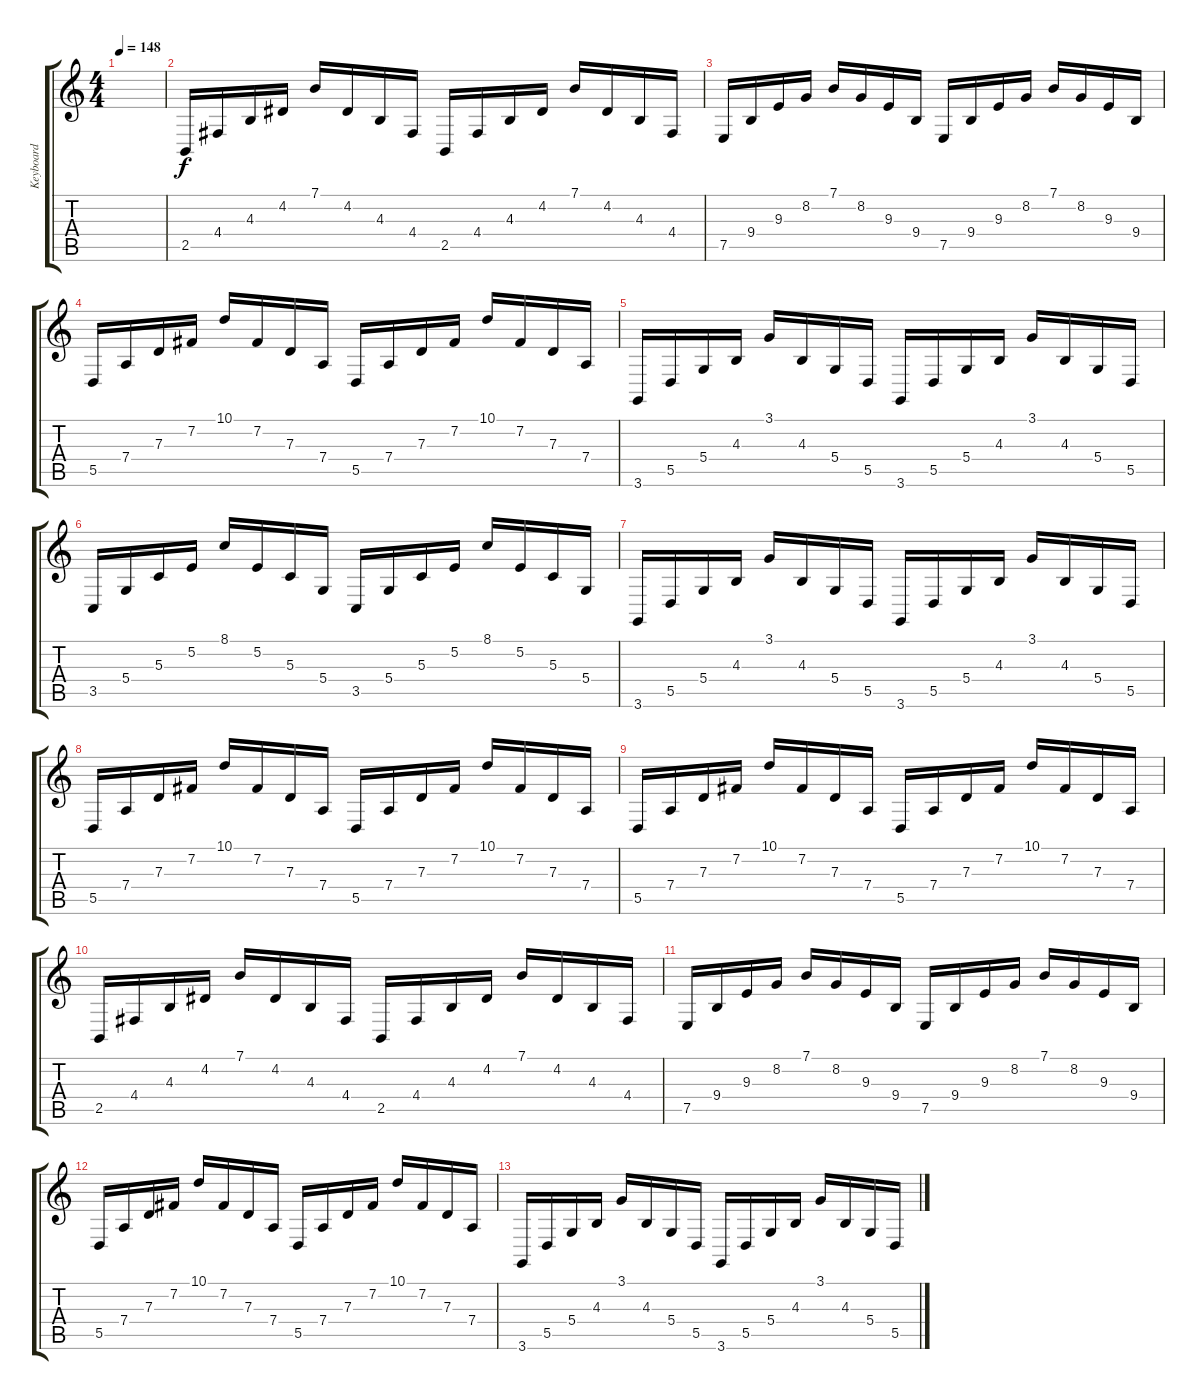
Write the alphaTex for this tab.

\track ("Keyboard" "Keyboard") {instrument lead4chiff}
\staff {score tabs}
\tuning (E4 B3 G3 D3 A2 E2) {hide}
\ts (4 4)
\tempo 148
\clef g2
\ks c
|
2.5.16 4.4.16 4.3.16 4.2.16 7.1.16 4.2.16 4.3.16 4.4.16 2.5.16 4.4.16 4.3.16 4.2.16 7.1.16 4.2.16 4.3.16 4.4.16 |
7.5.16 9.4.16 9.3.16 8.2.16 7.1.16 8.2.16 9.3.16 9.4.16 7.5.16 9.4.16 9.3.16 8.2.16 7.1.16 8.2.16 9.3.16 9.4.16 |
5.5.16 7.4.16 7.3.16 7.2.16 10.1.16 7.2.16 7.3.16 7.4.16 5.5.16 7.4.16 7.3.16 7.2.16 10.1.16 7.2.16 7.3.16 7.4.16 |
3.6.16 5.5.16 5.4.16 4.3.16 3.1.16 4.3.16 5.4.16 5.5.16 3.6.16 5.5.16 5.4.16 4.3.16 3.1.16 4.3.16 5.4.16 5.5.16 |
3.5.16 5.4.16 5.3.16 5.2.16 8.1.16 5.2.16 5.3.16 5.4.16 3.5.16 5.4.16 5.3.16 5.2.16 8.1.16 5.2.16 5.3.16 5.4.16 |
3.6.16 5.5.16 5.4.16 4.3.16 3.1.16 4.3.16 5.4.16 5.5.16 3.6.16 5.5.16 5.4.16 4.3.16 3.1.16 4.3.16 5.4.16 5.5.16 |
5.5.16 7.4.16 7.3.16 7.2.16 10.1.16 7.2.16 7.3.16 7.4.16 5.5.16 7.4.16 7.3.16 7.2.16 10.1.16 7.2.16 7.3.16 7.4.16 |
5.5.16 7.4.16 7.3.16 7.2.16 10.1.16 7.2.16 7.3.16 7.4.16 5.5.16 7.4.16 7.3.16 7.2.16 10.1.16 7.2.16 7.3.16 7.4.16 |
2.5.16 4.4.16 4.3.16 4.2.16 7.1.16 4.2.16 4.3.16 4.4.16 2.5.16 4.4.16 4.3.16 4.2.16 7.1.16 4.2.16 4.3.16 4.4.16 |
7.5.16 9.4.16 9.3.16 8.2.16 7.1.16 8.2.16 9.3.16 9.4.16 7.5.16 9.4.16 9.3.16 8.2.16 7.1.16 8.2.16 9.3.16 9.4.16 |
5.5.16 7.4.16 7.3.16 7.2.16 10.1.16 7.2.16 7.3.16 7.4.16 5.5.16 7.4.16 7.3.16 7.2.16 10.1.16 7.2.16 7.3.16 7.4.16 |
3.6.16 5.5.16 5.4.16 4.3.16 3.1.16 4.3.16 5.4.16 5.5.16 3.6.16 5.5.16 5.4.16 4.3.16 3.1.16 4.3.16 5.4.16 5.5.16
